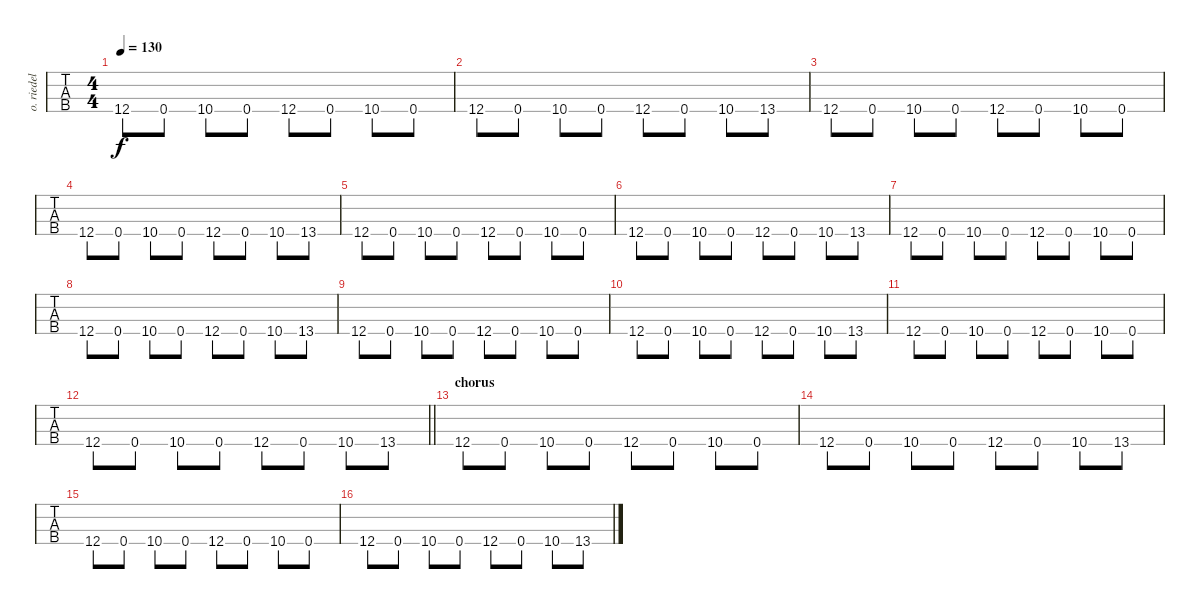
\track ("o. riedel - bass" "o. riedel ") {instrument electricbassfinger}
\staff {tabs}
\tuning (G2 D2 A1 D1) {hide}
\ts (4 4)
\tempo 130
\clef f4
\ks c
12.4.8{dy f} 0.4.8 10.4.8 0.4.8 12.4.8 0.4.8 10.4.8 0.4.8 |
12.4.8 0.4.8 10.4.8 0.4.8 12.4.8 0.4.8 10.4.8 13.4.8 |
12.4.8 0.4.8 10.4.8 0.4.8 12.4.8 0.4.8 10.4.8 0.4.8 |
12.4.8 0.4.8 10.4.8 0.4.8 12.4.8 0.4.8 10.4.8 13.4.8 |
12.4.8 0.4.8 10.4.8 0.4.8 12.4.8 0.4.8 10.4.8 0.4.8 |
12.4.8 0.4.8 10.4.8 0.4.8 12.4.8 0.4.8 10.4.8 13.4.8 |
12.4.8 0.4.8 10.4.8 0.4.8 12.4.8 0.4.8 10.4.8 0.4.8 |
12.4.8 0.4.8 10.4.8 0.4.8 12.4.8 0.4.8 10.4.8 13.4.8 |
12.4.8 0.4.8 10.4.8 0.4.8 12.4.8 0.4.8 10.4.8 0.4.8 |
12.4.8 0.4.8 10.4.8 0.4.8 12.4.8 0.4.8 10.4.8 13.4.8 |
12.4.8 0.4.8 10.4.8 0.4.8 12.4.8 0.4.8 10.4.8 0.4.8 |
\barLineRight lightlight
12.4.8 0.4.8 10.4.8 0.4.8 12.4.8 0.4.8 10.4.8 13.4.8 |
\section ("" "chorus")
12.4.8 0.4.8 10.4.8 0.4.8 12.4.8 0.4.8 10.4.8 0.4.8 |
12.4.8 0.4.8 10.4.8 0.4.8 12.4.8 0.4.8 10.4.8 13.4.8 |
12.4.8 0.4.8 10.4.8 0.4.8 12.4.8 0.4.8 10.4.8 0.4.8 |
12.4.8 0.4.8 10.4.8 0.4.8 12.4.8 0.4.8 10.4.8 13.4.8
